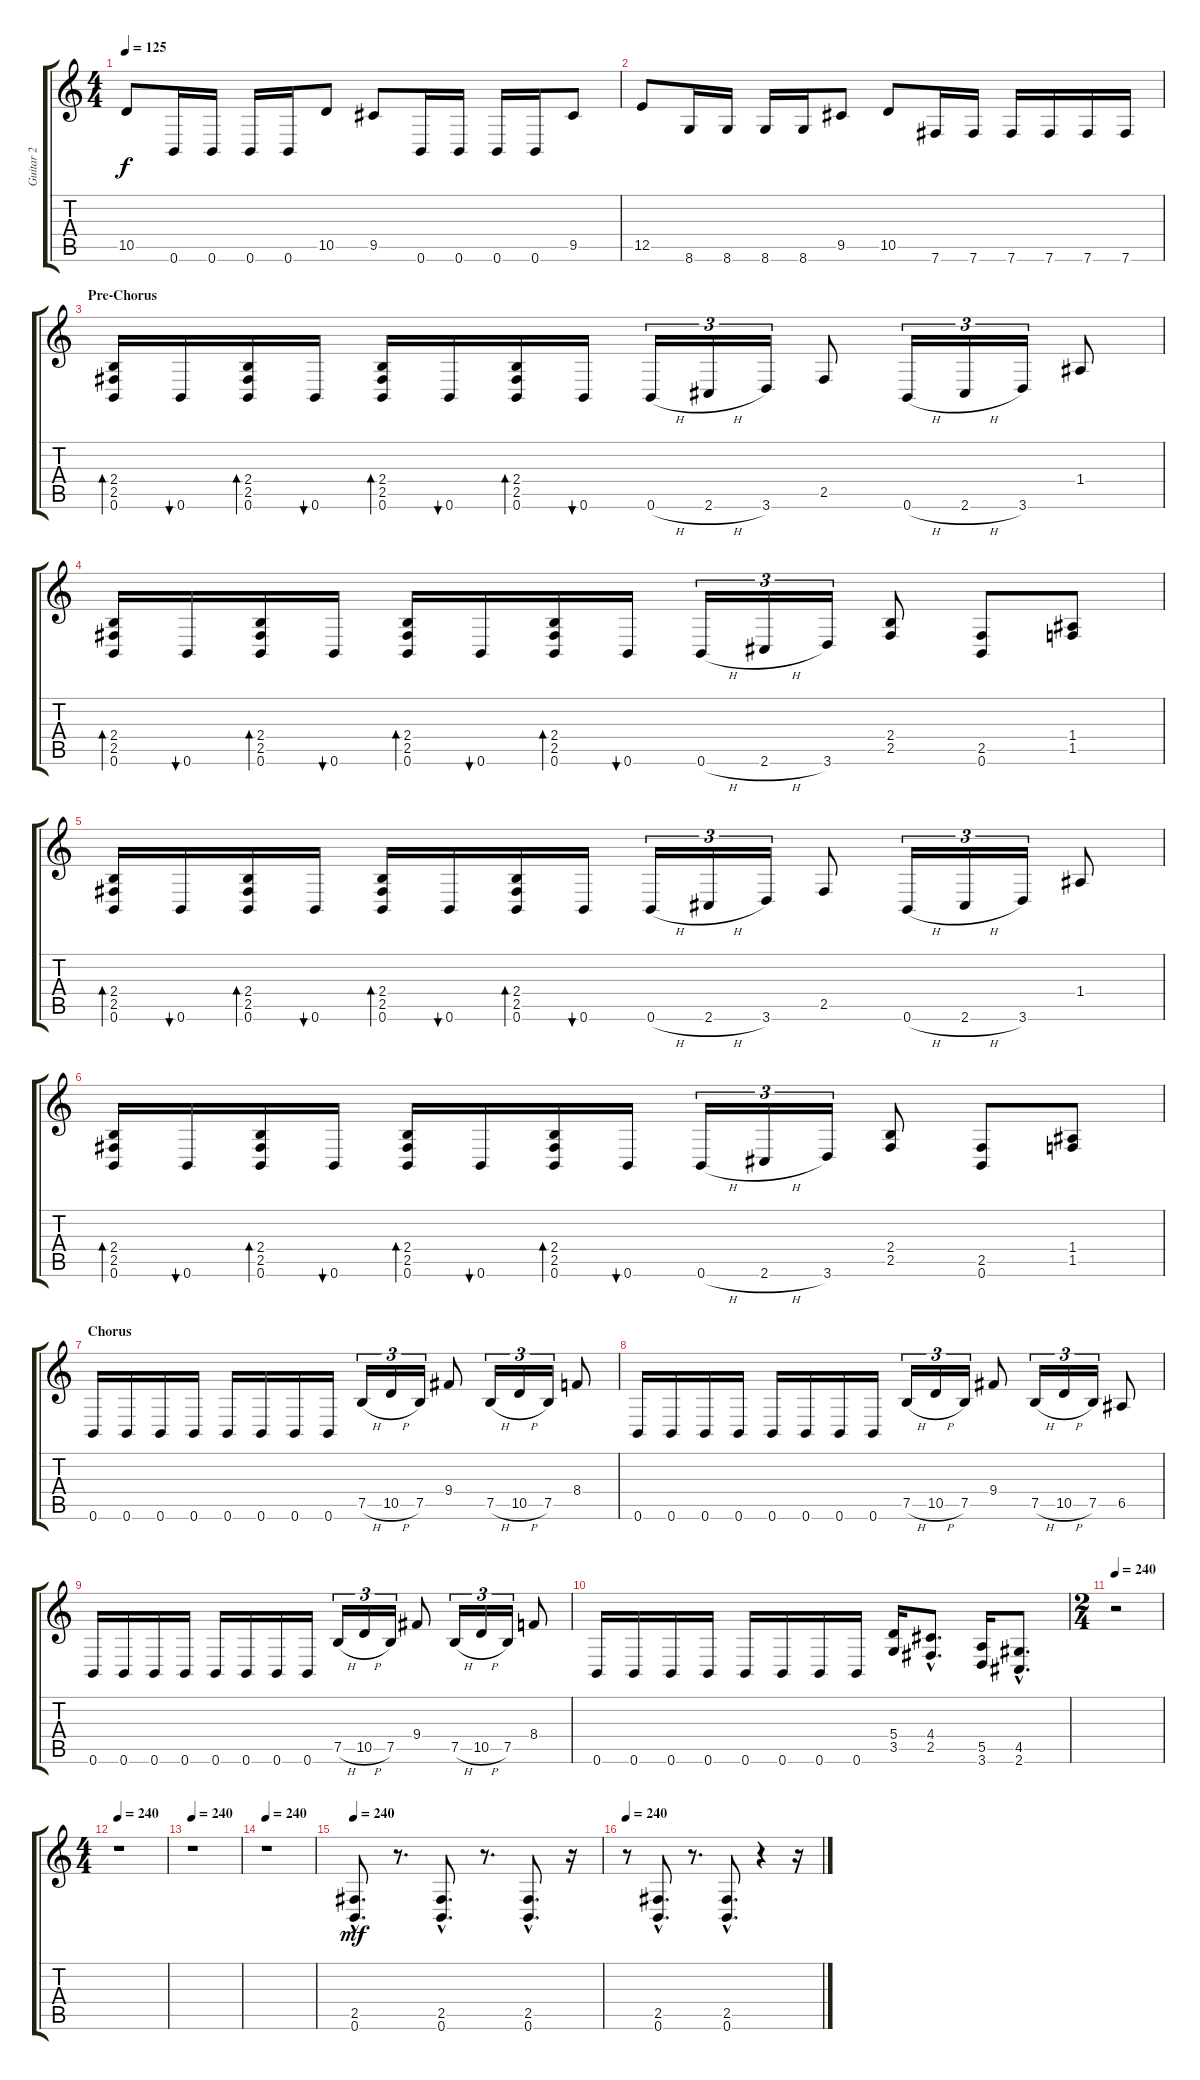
\track ("Guitar 2" "Guitar 2") {instrument overdrivenguitar}
\staff {score tabs}
\tuning (B3 Gb3 D3 A2 E2 B1) {hide}
\ts (4 4)
\tempo 125
\clef g2
\ks c
10.5.8{dy f} 0.6.16 0.6.16 0.6.16 0.6.16 10.5.8 9.5.8 0.6.16 0.6.16 0.6.16 0.6.16 9.5.8 |
12.5.8 8.6.16 8.6.16 8.6.16 8.6.16 9.5.8 10.5.8 7.6.16 7.6.16 7.6.16 7.6.16 7.6.16 7.6.16 |
\section ("" "Pre-Chorus")
(2.4 2.5 0.6).16{bd 60} 0.6.16{bu 60} (2.4 2.5 0.6).16{bd 60} 0.6.16{bu 60} (2.4 2.5 0.6).16{bd 60} 0.6.16{bu 60} (2.4 2.5 0.6).16{bd 60} 0.6.16{bu 60} 0.6{h}.16{tu (3 2)} 2.6{h}.16{tu (3 2)} 3.6.16{tu (3 2)} 2.5.8 0.6{h}.16{tu (3 2)} 2.6{h}.16{tu (3 2)} 3.6.16{tu (3 2)} 1.4.8 |
(2.4 2.5 0.6).16{bd 60} 0.6.16{bu 60} (2.4 2.5 0.6).16{bd 60} 0.6.16{bu 60} (2.4 2.5 0.6).16{bd 60} 0.6.16{bu 60} (2.4 2.5 0.6).16{bd 60} 0.6.16{bu 60} 0.6{h}.16{tu (3 2)} 2.6{h}.16{tu (3 2)} 3.6.16{tu (3 2)} (2.4 2.5).8 (2.5 0.6).8 (1.4 1.5).8 |
(2.4 2.5 0.6).16{bd 60} 0.6.16{bu 60} (2.4 2.5 0.6).16{bd 60} 0.6.16{bu 60} (2.4 2.5 0.6).16{bd 60} 0.6.16{bu 60} (2.4 2.5 0.6).16{bd 60} 0.6.16{bu 60} 0.6{h}.16{tu (3 2)} 2.6{h}.16{tu (3 2)} 3.6.16{tu (3 2)} 2.5.8 0.6{h}.16{tu (3 2)} 2.6{h}.16{tu (3 2)} 3.6.16{tu (3 2)} 1.4.8 |
(2.4 2.5 0.6).16{bd 60} 0.6.16{bu 60} (2.4 2.5 0.6).16{bd 60} 0.6.16{bu 60} (2.4 2.5 0.6).16{bd 60} 0.6.16{bu 60} (2.4 2.5 0.6).16{bd 60} 0.6.16{bu 60} 0.6{h}.16{tu (3 2)} 2.6{h}.16{tu (3 2)} 3.6.16{tu (3 2)} (2.4 2.5).8 (2.5 0.6).8 (1.4 1.5).8 |
\section ("" "Chorus")
0.6.16 0.6.16 0.6.16 0.6.16 0.6.16 0.6.16 0.6.16 0.6.16 7.5{h}.16{tu (3 2)} 10.5{h}.16{tu (3 2)} 7.5.16{tu (3 2)} 9.4.8 7.5{h}.16{tu (3 2)} 10.5{h}.16{tu (3 2)} 7.5.16{tu (3 2)} 8.4.8 |
0.6.16 0.6.16 0.6.16 0.6.16 0.6.16 0.6.16 0.6.16 0.6.16 7.5{h}.16{tu (3 2)} 10.5{h}.16{tu (3 2)} 7.5.16{tu (3 2)} 9.4.8 7.5{h}.16{tu (3 2)} 10.5{h}.16{tu (3 2)} 7.5.16{tu (3 2)} 6.5.8 |
0.6.16 0.6.16 0.6.16 0.6.16 0.6.16 0.6.16 0.6.16 0.6.16 7.5{h}.16{tu (3 2)} 10.5{h}.16{tu (3 2)} 7.5.16{tu (3 2)} 9.4.8 7.5{h}.16{tu (3 2)} 10.5{h}.16{tu (3 2)} 7.5.16{tu (3 2)} 8.4.8 |
0.6.16 0.6.16 0.6.16 0.6.16 0.6.16 0.6.16 0.6.16 0.6.16 (5.4 3.5).16 (4.4{hac} 2.5{hac}).8{d} (5.5 3.6).16 (4.5{hac} 2.6{hac}).8{d} |
\ts (2 4)
\tempo 240
r.2 |
\ts (4 4)
\tempo 240
r.1 |
\tempo 240
r.1 |
\tempo 240
r.1 |
\tempo 240
(2.5{hac} 0.6{hac}).8{d dy mf} r.8{d} (2.5{hac} 0.6{hac}).8{d} r.8{d} (2.5{hac} 0.6{hac}).8{d} r.16 |
\tempo 240
r.8 (2.5{hac} 0.6{hac}).8{d} r.8{d} (2.5{hac} 0.6{hac}).8{d} r.4 r.16
